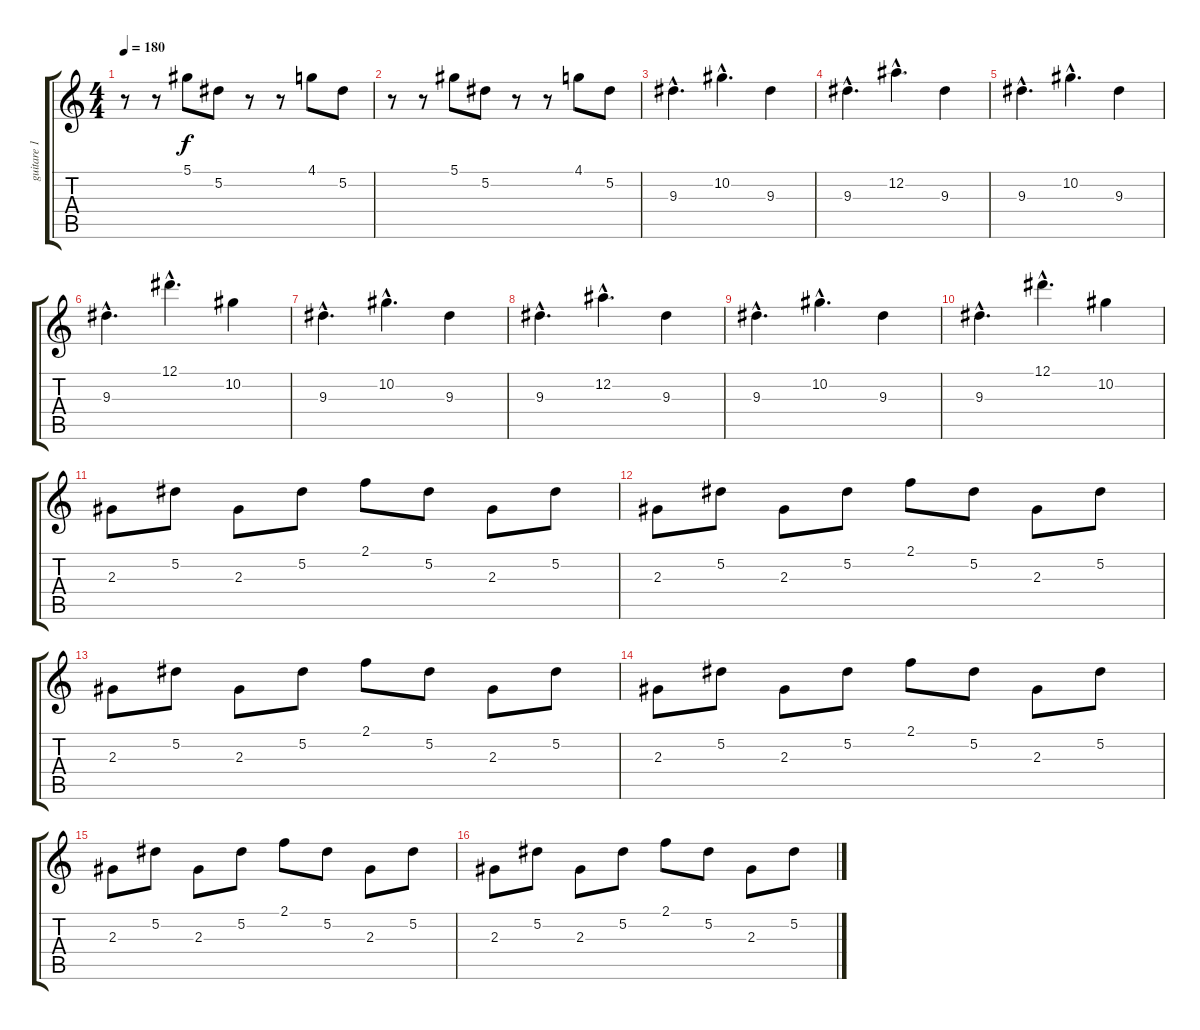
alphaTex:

\track ("guitare 1" "guitare 1") {instrument overdrivenguitar}
\staff {score tabs}
\tuning (Eb4 Bb3 Gb3 Db3 Ab2 Db2) {hide}
\ts (4 4)
\tempo 180
\clef g2
\ks c
r.8{dy f} r.8 5.1.8 5.2.8 r.8 r.8 4.1.8 5.2.8 |
r.8 r.8 5.1.8 5.2.8 r.8 r.8 4.1.8 5.2.8 |
9.3{hac}.4{d instrument overdrivenguitar} 10.2{hac}.4{d} 9.3.4 |
9.3{hac}.4{d} 12.2{hac}.4{d} 9.3.4 |
9.3{hac}.4{d} 10.2{hac}.4{d} 9.3.4 |
9.3{hac}.4{d} 12.1{hac}.4{d} 10.2.4 |
9.3{hac}.4{d} 10.2{hac}.4{d} 9.3.4 |
9.3{hac}.4{d} 12.2{hac}.4{d} 9.3.4 |
9.3{hac}.4{d} 10.2{hac}.4{d} 9.3.4 |
9.3{hac}.4{d} 12.1{hac}.4{d} 10.2.4 |
2.3.8 5.2.8 2.3.8 5.2.8 2.1.8 5.2.8 2.3.8 5.2.8 |
2.3.8 5.2.8 2.3.8 5.2.8 2.1.8 5.2.8 2.3.8 5.2.8 |
2.3.8 5.2.8 2.3.8 5.2.8 2.1.8 5.2.8 2.3.8 5.2.8 |
2.3.8 5.2.8 2.3.8 5.2.8 2.1.8 5.2.8 2.3.8 5.2.8 |
2.3.8 5.2.8 2.3.8 5.2.8 2.1.8 5.2.8 2.3.8 5.2.8 |
2.3.8 5.2.8 2.3.8 5.2.8 2.1.8 5.2.8 2.3.8 5.2.8
